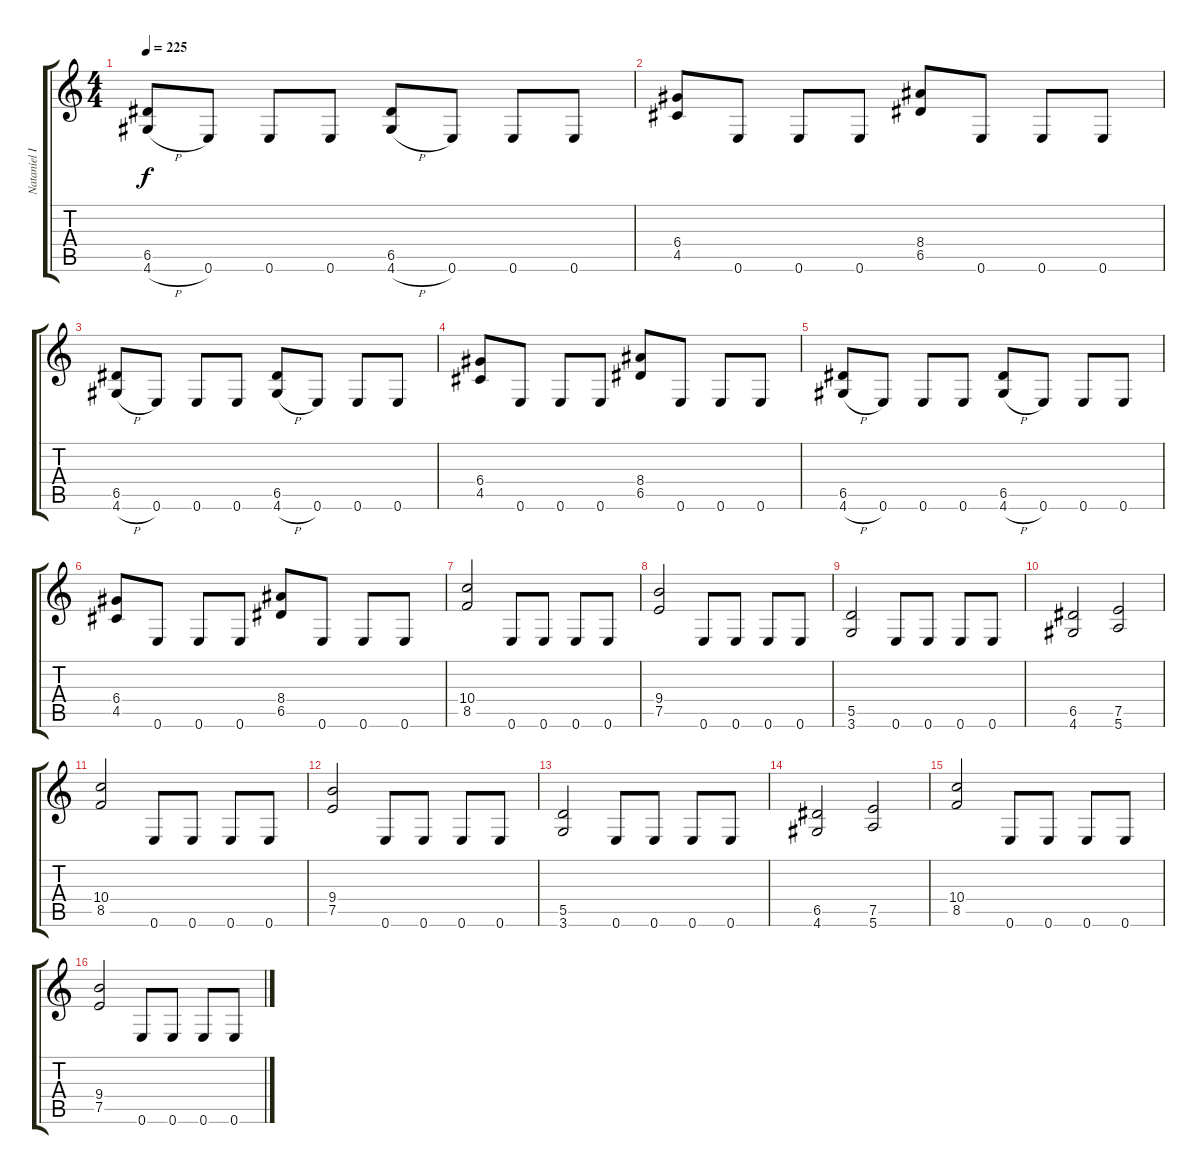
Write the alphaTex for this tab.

\track ("Nataniel Infante" "Nataniel I") {instrument distortionguitar}
\staff {score tabs}
\tuning (E4 B3 G3 D3 A2 E2) {hide}
\ts (4 4)
\tempo 225
\clef g2
\ks c
(6.5 4.6{h}).8{dy f} 0.6.8 0.6.8 0.6.8 (6.5 4.6{h}).8 0.6.8 0.6.8 0.6.8 |
(6.4 4.5).8 0.6.8 0.6.8 0.6.8 (8.4 6.5).8 0.6.8 0.6.8 0.6.8 |
(6.5 4.6{h}).8 0.6.8 0.6.8 0.6.8 (6.5 4.6{h}).8 0.6.8 0.6.8 0.6.8 |
(6.4 4.5).8 0.6.8 0.6.8 0.6.8 (8.4 6.5).8 0.6.8 0.6.8 0.6.8 |
(6.5 4.6{h}).8 0.6.8 0.6.8 0.6.8 (6.5 4.6{h}).8 0.6.8 0.6.8 0.6.8 |
(6.4 4.5).8 0.6.8 0.6.8 0.6.8 (8.4 6.5).8 0.6.8 0.6.8 0.6.8 |
(10.4 8.5).2 0.6.8 0.6.8 0.6.8 0.6.8 |
(9.4 7.5).2 0.6.8 0.6.8 0.6.8 0.6.8 |
(5.5 3.6).2 0.6.8 0.6.8 0.6.8 0.6.8 |
(6.5 4.6).2 (7.5 5.6).2 |
(10.4 8.5).2 0.6.8 0.6.8 0.6.8 0.6.8 |
(9.4 7.5).2 0.6.8 0.6.8 0.6.8 0.6.8 |
(5.5 3.6).2 0.6.8 0.6.8 0.6.8 0.6.8 |
(6.5 4.6).2 (7.5 5.6).2 |
(10.4 8.5).2 0.6.8 0.6.8 0.6.8 0.6.8 |
(9.4 7.5).2 0.6.8 0.6.8 0.6.8 0.6.8
